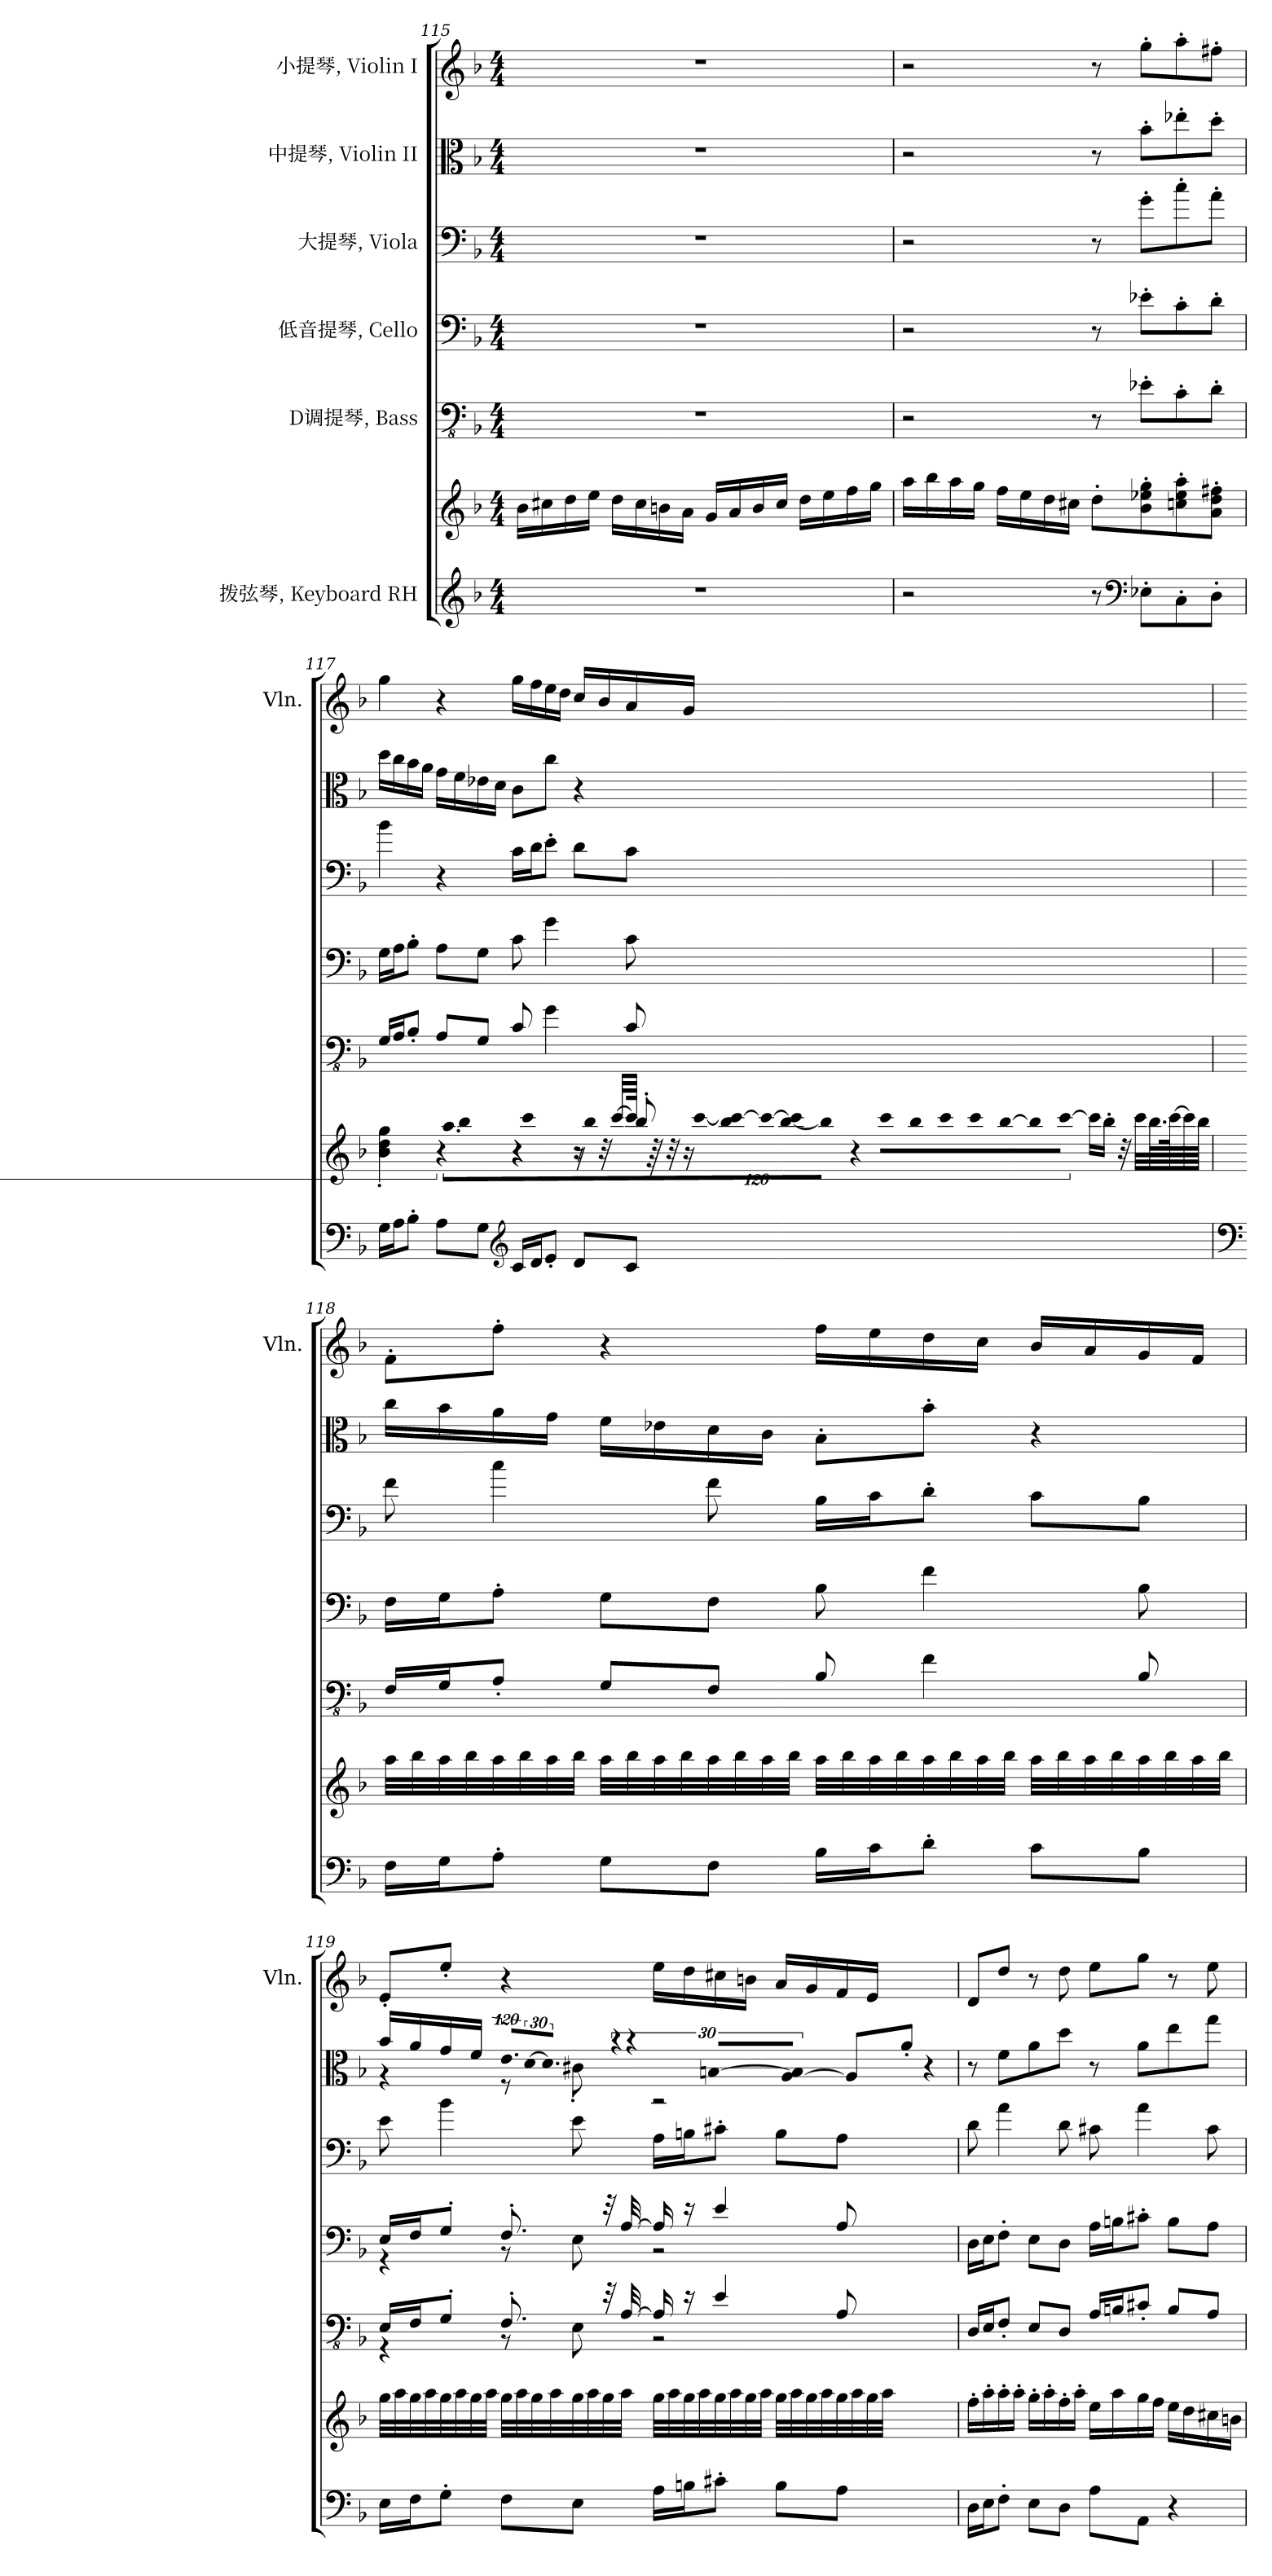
**kern	**kern	**kern	**kern	**kern	**kern	**kern
*part6	*part6	*part5	*part4	*part3	*part2	*part1
*staff7	*staff6	*staff5	*staff4	*staff3	*staff2	*staff1
*I"拨弦琴, Keyboard RH	*	*I"D调提琴, Bass	*I"低音提琴, Cello	*I"大提琴, Viola	*I"中提琴, Violin II	*I"小提琴, Violin I
*	*	*	*	*	*	*I'Vln.
*clefG2	*clefG2	*clefFv4	*clefF4	*clefF4	*clefC3	*clefG2
*	*	*ITrd7c12	*ITrd7c12	*	*	*
*k[b-]	*k[b-]	*k[b-]	*k[b-]	*k[b-]	*k[b-]	*k[b-]
*M4/4	*M4/4	*M4/4	*M4/4	*M4/4	*M4/4	*M4/4
=115	=115	=115	=115	=115	=115	=115
1r	16b-\LL	1r	1r	1r	1r	1r
.	16cc#X\	.	.	.	.	.
.	16dd\	.	.	.	.	.
.	16ee\JJ	.	.	.	.	.
.	16dd\LL	.	.	.	.	.
.	16cc#\	.	.	.	.	.
.	16bn\	.	.	.	.	.
.	16a\JJ	.	.	.	.	.
.	16g/LL	.	.	.	.	.
.	16a/	.	.	.	.	.
.	16b/	.	.	.	.	.
.	16cc#/JJ	.	.	.	.	.
.	16dd\LL	.	.	.	.	.
.	16ee\	.	.	.	.	.
.	16ff\	.	.	.	.	.
.	16gg\JJ	.	.	.	.	.
!!LO:PB:g=z
=116	=116	=116	=116	=116	=116	=116
2r	16aa\LL	2r	2r	2r	2r	2r
.	16bb-\	.	.	.	.	.
.	16aa\	.	.	.	.	.
.	16gg\JJ	.	.	.	.	.
.	16ff\LL	.	.	.	.	.
.	16ee\	.	.	.	.	.
.	16dd\	.	.	.	.	.
.	16cc#X\JJ	.	.	.	.	.
*	*	*	*	*	*	*MM137
8r	8dd'\L	8r	8r	8r	8r	8r
*clefF4	*	*	*	*	*	*
8E-X'\L	8b-\' 8ee-X\' 8gg\'	8EE-X'\L	8E-X'\L	8g'\L	8b-'\L	8gg'\L
8C'\	8ccn\' 8ee-\' 8aa\'	8CC'\	8C'\	8cc'\	8ee-X'\	8aa'\
8D'\J	8a\' 8dd\' 8ff#X\'J	8DD'\J	8D'\J	8a'\J	8dd'\J	8ff#X'\J
!!LO:PB:g=z
=117	=117	=117	=117	=117	=117	=117
*	*^	*	*	*	*	*
*	*	*^	*	*	*	*	*
16G\LL	2r	4b-\' 4dd\' 4gg\'	2r	16GGG/LL	16GG\LL	4b-\	16dd\LL	4gg\
16A\J	.	.	.	16AAA/J	16AA\J	.	16cc\	.
8B-'\J	.	.	.	8BBB-'/J	8BB-'\J	.	16b-\	.
.	.	.	.	.	.	.	16a\JJ	.
!	!	!LO:N:vis=64	!	!	!	!	!	!
8A\L	.	960%17r	.	8AAA/L	8AA\L	4r	16g\LL	4r
!	!	!LO:N:vis=32.	!	!	!	!	!	!
.	.	1920%103aa\LLL	.	.	.	.	.	.
.	.	.	.	.	.	.	16f\	.
!	!	!LO:N:vis=32	!	!	!	!	!	!
.	.	640%23bb-\	.	.	.	.	.	.
!	!	!LO:N:vis=32	!	!	!	!	!	!
.	.	640%23ccc\	.	.	.	.	.	.
8G\J	.	.	.	8GGG/J	8GG\J	.	16e-X\	.
!	!	!LO:N:vis=32	!	!	!	!	!	!
.	.	640%23bb-\	.	.	.	.	.	.
!	!	!LO:N:vis=32	!	!	!	!	!	!
.	.	[640%23ccc\	.	.	.	.	.	.
.	.	.	.	.	.	.	16d\JJ	.
!	!	!LO:N:vis=32	!	!	!	!	!	!
.	.	640%23bb-\ 640%23ccc\_	.	.	.	.	.	.
*clefG2	*	*	*	*	*	*	*	*
16c/LL	4r	.	4r	8CC/	8C\	16c\LL	8c\L	16gg\LL
!	!	!LO:N:vis=64	!	!	!	!	!	!
.	.	640%9ccc\L_	.	.	.	.	.	.
!	!	!LO:N:vis=64	!	!	!	!	!	!
.	.	[640%9bb-\ 640%9ccc\]	.	.	.	.	.	.
!	!	!LO:N:vis=64	!	!	!	!	!	!
.	.	640%9bb-\JJJJ]	.	.	.	.	.	.
!	!	!LO:N:vis=64	!	!	!	!	!	!
.	.	640%9r	.	.	.	.	.	.
!	!	!LO:N:vis=32	!	!	!	!	!	!
.	.	1920%53ccc\LLL	.	.	.	.	.	.
16d/J	.	.	.	.	.	16d\J	.	16ff\
!	!	!LO:N:vis=32	!	!	!	!	!	!
.	.	1920%53bb-\J	.	.	.	.	.	.
!	!	!LO:N:vis=16	!	!	!	!	!	!
.	.	1920%107ccc\	.	.	.	.	.	.
8e'/J	.	.	.	4GG\	4G\	8e'\J	8cc\J	16ee\
!	!	!LO:N:vis=32	!	!	!	!	!	!
.	.	1920%53ccc\L	.	.	.	.	.	.
.	.	.	.	.	.	.	.	16dd\JJ
!	!	!LO:N:vis=32	!	!	!	!	!	!
.	.	[1920%53bb-\	.	.	.	.	.	.
!	!	!LO:N:vis=64	!	!	!	!	!	!
.	.	640%9bb-\L]	.	.	.	.	.	.
!	!	!LO:N:vis=64	!	!	!	!	!	!
.	.	[640%9ccc\JJJJ	.	.	.	.	.	.
8d/L	16r	.	8r	.	.	8d\L	4r	16cc/LL
.	.	16ccc\LL]	.	.	.	.	.	.
.	32r	.	.	.	.	.	.	16b-/
.	.	16bb-'\JJ	.	.	.	.	.	.
.	[32ccc/LLL	.	.	.	.	.	.	.
8c/J	64ccc/JJJk]	.	8bb-'/	8CC/	8C\	8c\J	.	16a/
.	.	32r	.	.	.	.	.	.
.	64r	.	.	.	.	.	.	.
.	32r	.	.	.	.	.	.	.
.	.	32ccc\LLL	.	.	.	.	.	.
.	16r	.	.	.	.	.	.	16g/JJ
.	.	64.bb-\L	.	.	.	.	.	.
.	.	[128ccc\K	.	.	.	.	.	.
.	.	64ccc\]	.	.	.	.	.	.
.	.	64bb-\JJJJ	.	.	.	.	.	.
640ryy	640ryy	.	640ryy	640ryy	640ryy	640ryy	640ryy	640ryy
*	*v	*v	*v	*	*	*	*	*
!!LO:PB:g=z
=118	=118	=118	=118	=118	=118	=118
*clefF4	*	*	*	*	*	*
16F\LL	32aa\LLL	16FFF/LL	16FF\LL	8f\	16cc\LL	8f'\L
.	32bb-\	.	.	.	.	.
16G\J	32aa\	16GGG/J	16GG\J	.	16b-\	.
.	32bb-\	.	.	.	.	.
8A'\J	32aa\	8AAA'/J	8AA'\J	4cc\	16a\	8ff'\J
.	32bb-\	.	.	.	.	.
.	32aa\	.	.	.	16g\JJ	.
.	32bb-\JJJ	.	.	.	.	.
8G\L	32aa\LLL	8GGG/L	8GG\L	.	16f\LL	4r
.	32bb-\	.	.	.	.	.
.	32aa\	.	.	.	16e-X\	.
.	32bb-\	.	.	.	.	.
8F\J	32aa\	8FFF/J	8FF\J	8f\	16d\	.
.	32bb-\	.	.	.	.	.
.	32aa\	.	.	.	16c\JJ	.
.	32bb-\JJJ	.	.	.	.	.
16B-\LL	32aa\LLL	8BBB-/	8BB-\	16B-\LL	8B-'\L	16ff\LL
.	32bb-\	.	.	.	.	.
16c\J	32aa\	.	.	16c\J	.	16ee\
.	32bb-\	.	.	.	.	.
8d'\J	32aa\	4FF\	4F\	8d'\J	8b-'\J	16dd\
.	32bb-\	.	.	.	.	.
.	32aa\	.	.	.	.	16cc\JJ
.	32bb-\JJJ	.	.	.	.	.
8c\L	32aa\LLL	.	.	8c\L	4r	16b-/LL
.	32bb-\	.	.	.	.	.
.	32aa\	.	.	.	.	16a/
.	32bb-\	.	.	.	.	.
8B-\J	32aa\	8BBB-/	8BB-\	8B-\J	.	16g/
.	32bb-\	.	.	.	.	.
.	32aa\	.	.	.	.	16f/JJ
.	32bb-\JJJ	.	.	.	.	.
!!LO:PB:g=z
=119	=119	=119	=119	=119	=119	=119
*	*	*^	*^	*	*^	*
16E\LL	32gg\LLL	16EEE/LL	4r	16EE/LL	4r	8e\	16b-/LL	4r	8e'/L
.	32aa\	.	.	.	.	.	.	.	.
16F\J	32gg\	16FFF/J	.	16FF/J	.	.	16a/	.	.
.	32aa\	.	.	.	.	.	.	.	.
8G'\J	32gg\	8GGG'/J	.	8GG'/J	.	4b-\	16g/	.	8ee'/J
.	32aa\	.	.	.	.	.	.	.	.
.	32gg\	.	.	.	.	.	16f/JJ	.	.
.	32aa\JJJ	.	.	.	.	.	.	.	.
!	!	!	!	!	!	!	!LO:N:vis=32.	!	!
8F\L	32gg\LLL	8.FFF'/	8r	8.FF'/	8r	.	1920%103e/LLL	8r	4r
.	32aa\	.	.	.	.	.	.	.	.
!	!	!	!	!	!	!	!LO:N:vis=256%9	!	!
.	.	.	.	.	.	.	[960%17d/K	.	.
.	32gg\	.	.	.	.	.	.	.	.
!	!	!	!	!	!	!	!LO:N:vis=32.	!	!
.	.	.	.	.	.	.	1920%103d/JJJ]	.	.
.	32aa\	.	.	.	.	.	.	.	.
!	!	!	!	!	!	!	!LO:N:vis=64	!	!
8E\J	32gg\	.	8EEE\	.	8EE\	8e\	960%17r	8c#X'\	.
!	!	!	!	!	!	!	!LO:N:vis=32	!	!
.	.	.	.	.	.	.	640%23r	.	.
.	32aa\	.	.	.	.	.	.	.	.
!	!	!	!	!	!	!	!LO:N:vis=32	!	!
.	.	.	.	.	.	.	[640%23Bn/LLL	.	.
.	32gg\	32r	.	32r	.	.	.	.	.
!	!	!	!	!	!	!	!LO:N:vis=32	!	!
.	.	.	.	.	.	.	[640%23A/ 640%23B/]JJJ	.	.
.	32aa\JJJ	[32AAA/	.	[32AA/	.	.	.	.	.
16A\LL	32gg\LLL	16AAA/]	2r	16AA/]	2r	16A\LL	.	2r	16ee\LL
.	.	.	.	.	.	.	8A/L]	.	.
.	32aa\	.	.	.	.	.	.	.	.
16Bn\J	32gg\	16r	.	16r	.	16Bn\J	.	.	16dd\
.	32aa\	.	.	.	.	.	.	.	.
8c#X'\J	32gg\	4EE/	.	4E/	.	8c#X'\J	.	.	16cc#X\
.	.	.	.	.	.	.	8a'/J	.	.
.	32aa\	.	.	.	.	.	.	.	.
.	32gg\	.	.	.	.	.	.	.	16bn\JJ
.	32aa\JJJ	.	.	.	.	.	.	.	.
8B\L	32gg\LLL	.	.	.	.	8B\L	.	.	16a/LL
.	.	.	.	.	.	.	4r	.	.
.	32aa\	.	.	.	.	.	.	.	.
.	32gg\	.	.	.	.	.	.	.	16g/
.	32aa\	.	.	.	.	.	.	.	.
8A\J	32gg\	8AAA/	.	8AA/	.	8A\J	.	.	16f/
.	32aa\	.	.	.	.	.	.	.	.
.	32gg\	.	.	.	.	.	.	.	16e/JJ
.	32aa\JJJ	.	.	.	.	.	.	.	.
1920ryy	1920ryy	1920ryy	1920ryy	1920ryy	1920ryy	1920ryy	.	1920ryy	1920ryy
*	*	*v	*v	*	*	*	*v	*v	*
*	*	*	*v	*v	*	*	*
!!LO:PB:g=z
=120	=120	=120	=120	=120	=120	=120
16D\LL	16ff'\LL	16DDD/LL	16DD\LL	8d\	8r	8d/L
16E\J	16aa'\	16EEE/J	16EE\J	.	.	.
8F'\J	16aa'\	8FFF'/J	8FF'\J	4a\	8f\L	8dd/J
.	16aa'\JJ	.	.	.	.	.
8E\L	16gg'\LL	8EEE/L	8EE\L	.	8a\	8r
.	16aa'\	.	.	.	.	.
8D\J	16ff'\	8DDD/J	8DD\J	8d\	8dd\J	8dd\
.	16aa'\JJ	.	.	.	.	.
8A\L	16ee\LL	16AAA/LL	16AA\LL	8c#X\	8r	8ee\L
.	16aa\	16BBBn/J	16BBn\J	.	.	.
8AA\J	16gg\	8CC#X'/J	8C#X'\J	4a\	8a\L	8gg\J
.	16ff\JJ	.	.	.	.	.
4r	16ee\LL	8BBB/L	8BB\L	.	8ee\	8r
.	16dd\	.	.	.	.	.
.	16cc#X\	8AAA/J	8AA\J	8c#\	8gg\J	8ee\
.	16bn\JJ	.	.	.	.	.
=	=	=	=	=	=	=
*-	*-	*-	*-	*-	*-	*-
